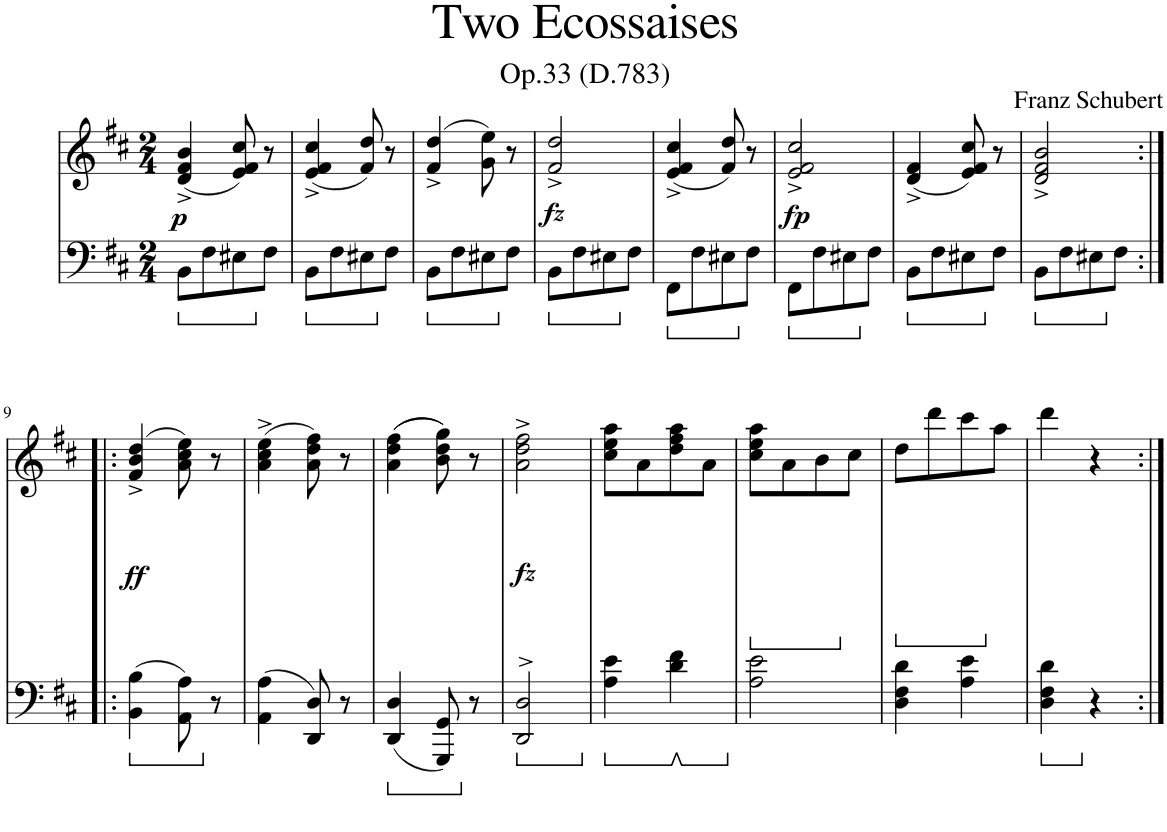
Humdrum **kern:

**kern	**kern	**dynam
*part1	*part1	*part1
*staff2	*staff1	*staff1/2
*I"Piano	*	*
*I'Pno.	*	*
*clefF4	*clefG2	*
*k[f#c#]	*k[f#c#]	*
*M2/4	*M2/4	*
=1	=1	=1
!	!	!LO:DY:b
8BB\L	(4d/^ 4f#/^ 4b/^	p
8F#\	.	.
8E#X\	8e/ 8f#/ 8cc#/)	.
8F#\J	8r	.
=2	=2	=2
8BB\L	(4e/^ 4f#/^ 4cc#/^	.
8F#\	.	.
8E#X\	8f#/ 8dd/)	.
8F#\J	8r	.
=3	=3	=3
8BB\L	(4f#/^ 4dd/^	.
8F#\	.	.
8E#X\	8g\ 8ee\)	.
8F#\J	8r	.
=4	=4	=4
!	!	!LO:DY:b
8BB\L	2f#/^ 2dd/^	fz
8F#\	.	.
8E#X\	.	.
8F#\J	.	.
=5	=5	=5
8FF#\L	(4e/^ 4f#/^ 4cc#/^	.
8F#\	.	.
8E#X\	8f#/ 8dd/)	.
8F#\J	8r	.
=6	=6	=6
!	!	!LO:DY:b
8FF#\L	2e/^ 2f#/^ 2cc#/^	fp
8F#\	.	.
8E#X\	.	.
8F#\J	.	.
=7	=7	=7
8BB\L	(4d/^ 4f#/^	.
8F#\	.	.
8E#X\	8e/ 8f#/ 8cc#/)	.
8F#\J	8r	.
=8	=8	=8
8BB\L	2d/^ 2f#/^ 2b/^	.
8F#\	.	.
8E#X\	.	.
8F#\J	.	.
!!LO:LB:g=z
=9:|!|:	=9:|!|:	=9:|!|:
!	!	!LO:DY:b
4BB\ 4B\	(4f#/^ 4b/^ 4dd/^	ff
8AA\ 8A\	8a\ 8cc#\ 8ee\)	.
8r	8r	.
=10	=10	=10
4AA\ 4A\	(4a\^ 4cc#\^ 4ee\^	.
8DD/ 8D/	8a\ 8dd\ 8ff#\)	.
8r	8r	.
=11	=11	=11
4DD/ 4D/	((4a\ 4dd\ 4ff#\	.
8GGG/ 8GG/	8b\ 8dd\ 8gg\))	.
8r	8r	.
=12	=12	=12
!	!	!LO:DY:b
2DD/^> 2D/^>	2a\^ 2dd\^ 2ff#\^	fz
=13	=13	=13
4A\ 4e\	8cc#\ 8ee\ 8aa\L	.
.	8a\	.
4d\ 4f#\	8dd\ 8ff#\ 8aa\	.
.	8a\J	.
=14	=14	=14
*	*ped	*
2A\ 2e\	8cc#\ 8ee\ 8aa\L	.
.	8a\	.
.	8b\	.
*	*Xped	*
.	8cc#\J	.
=15	=15	=15
*	*ped	*
4D\ 4F#\ 4d\	8dd\L	.
.	8ddd\	.
4A\ 4e\	8ccc#\	.
*	*Xped	*
.	8aa\J	.
=16	=16	=16
4D\ 4F#\ 4d\	4ddd\	.
4r	4r	.
=:|!	=:|!	=:|!
*-	*-	*-
